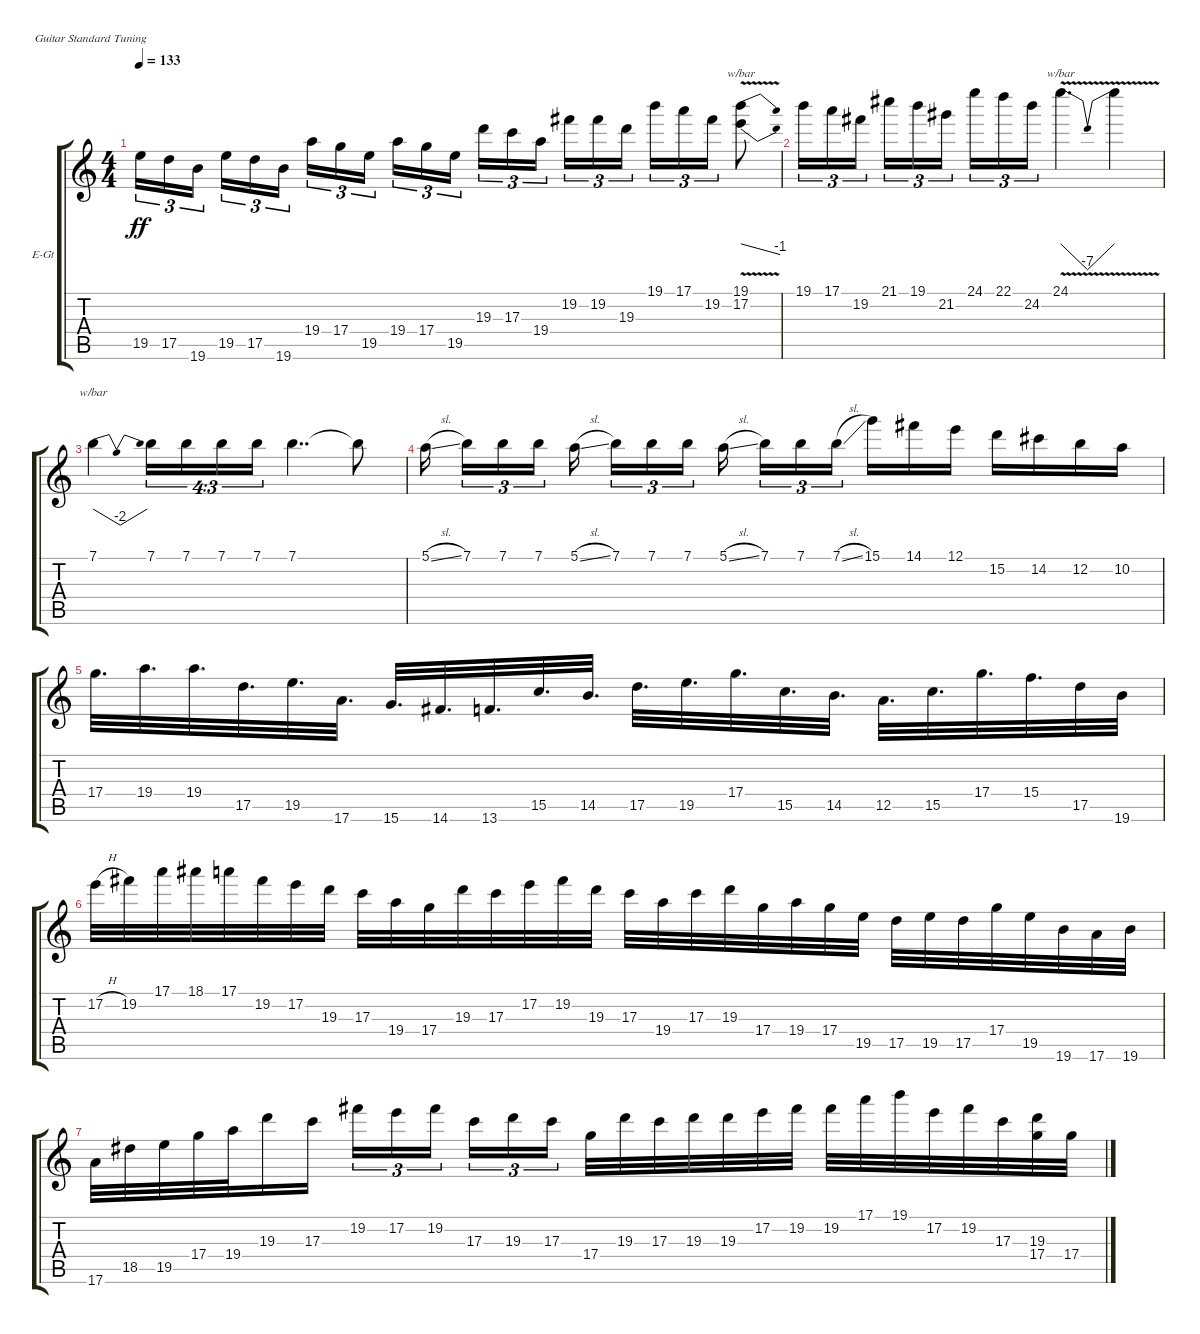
\bracketExtendMode groupsimilarinstruments
\firstSystemTrackNameOrientation horizontal
\otherSystemsTrackNameOrientation horizontal
\track ("Guitar 1" "E-Gt") {instrument overdrivenguitar}
\staff {score tabs}
\tuning (E4 B3 G3 D3 A2 E2)
\ts (4 4)
\tempo 133
\clef g2
\ks c
19.5.16{tu (3 2) dy ff} 17.5.16{tu (3 2)} 19.6.16{tu (3 2)} 19.5.16{tu (3 2)} 17.5.16{tu (3 2)} 19.6.16{tu (3 2)} 19.4.16{tu (3 2)} 17.4.16{tu (3 2)} 19.5.16{tu (3 2)} 19.4.16{tu (3 2)} 17.4.16{tu (3 2)} 19.5.16{tu (3 2)} 19.3.16{tu (3 2)} 17.3.16{tu (3 2)} 19.4.16{tu (3 2)} 19.2.16{tu (3 2)} 19.2.16{tu (3 2)} 19.3.16{tu (3 2)} 19.1.16{tu (3 2)} 17.1.16{tu (3 2)} 19.2.16{tu (3 2)} (19.1{v} 17.2).8{tbe (dive default 0 0 45 -4)} |
19.1.16{tu (3 2)} 17.1.16{tu (3 2)} 19.2.16{tu (3 2)} 21.1.16{tu (3 2)} 19.1.16{tu (3 2)} 21.2.16{tu (3 2)} 24.1.16{tu (3 2)} 22.1.16{tu (3 2)} 24.2.16{tu (3 2)} 24.1{v}.4{d tbe (dip default 0 0 14.399999999999999 -28 15 -28 30 0)} 24.1{t}.4 |
7.1.4{tbe (dip default 0 0 6 -8 6.6 -8 14.399999999999999 0)} 7.1.16{tu (4 3)} 7.1.16{tu (4 3)} 7.1.16{tu (4 3)} 7.1.16{tu (4 3)} 7.1.4{dd} 7.1{t}.8 |
5.1{sl}.16 7.1.16{tu (3 2)} 7.1.16{tu (3 2)} 7.1.16{tu (3 2)} 5.1{sl}.16 7.1.16{tu (3 2)} 7.1.16{tu (3 2)} 7.1.16{tu (3 2)} 5.1{sl}.16 7.1.16{tu (3 2)} 7.1.16{tu (3 2)} 7.1{sl}.16{tu (3 2)} 15.1.16 14.1.16 12.1.16 15.2.16 14.2.16 12.2.16 10.2.16 |
17.4.32{d} 19.4.32{d} 19.4.32{d} 17.5.32{d} 19.5.32{d} 17.6.32{d} 15.6.32{d} 14.6.32{d} 13.6.32{d} 15.5.32{d} 14.5.32{d} 17.5.32{d} 19.5.32{d} 17.4.32{d} 15.5.32{d} 14.5.32{d} 12.5.32{d} 15.5.32{d} 17.4.32{d} 15.4.32{d} 17.5.32 19.6.32 |
17.2{h}.32 19.2.32 17.1.32 18.1.32 17.1.32 19.2.32 17.2.32 19.3.32 17.3.32 19.4.32 17.4.32 19.3.32 17.3.32 17.2.32 19.2.32 19.3.32 17.3.32 19.4.32 17.3.32 19.3.32 17.4.32 19.4.32 17.4.32 19.5.32 17.5.32 19.5.32 17.5.32 17.4.32 19.5.32 19.6.32 17.6.32 19.6.32 |
17.6.32 18.5.32 19.5.32 17.4.32 19.4.32 19.3.16 17.3.16 19.2.16{tu (3 2)} 17.2.16{tu (3 2)} 19.2.16{tu (3 2)} 17.3.16{tu (3 2)} 19.3.16{tu (3 2)} 17.3.16{tu (3 2)} 17.4.32 19.3.32 17.3.32 19.3.32 19.3.32 17.2.32 19.2.32 19.2.32 17.1.32 19.1.32 17.2.32 19.2.32 17.3.32 (19.3 17.4).32 17.4.32
